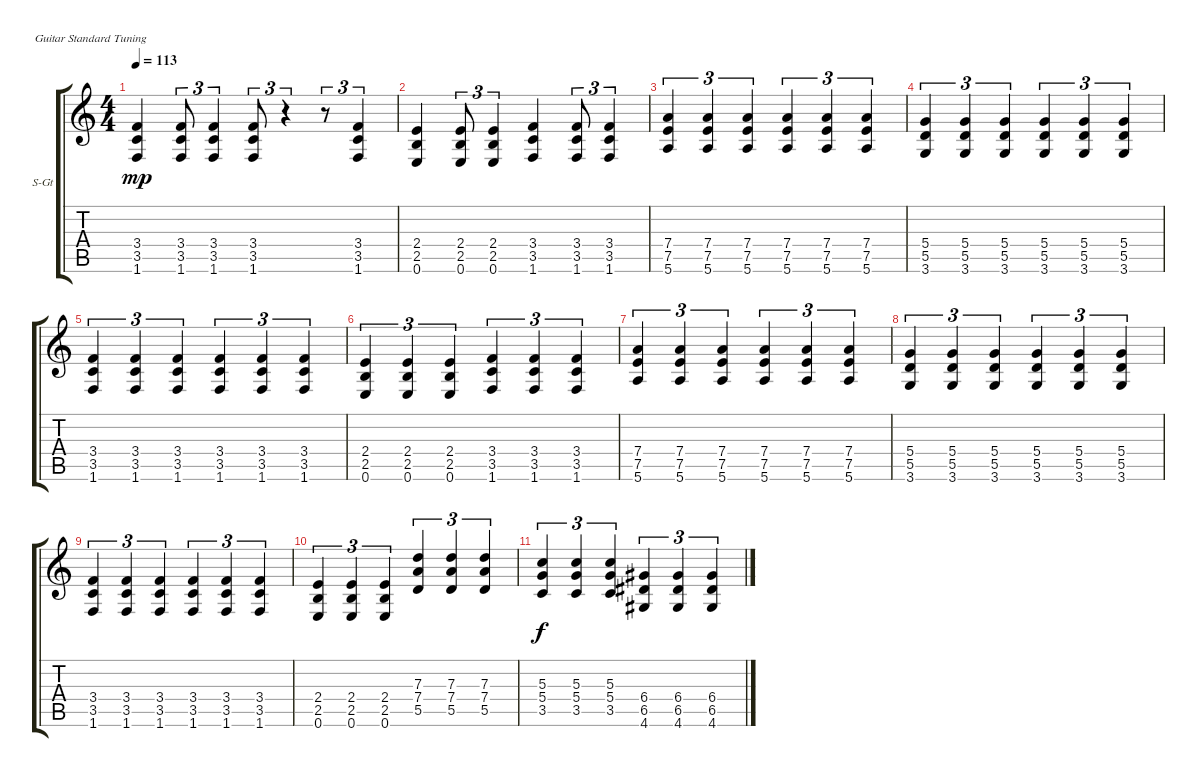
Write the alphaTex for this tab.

\defaultSystemsLayout 4
\bracketExtendMode groupsimilarinstruments
\firstSystemTrackNameOrientation horizontal
\otherSystemsTrackNameOrientation horizontal
\track ("Bridge E" "S-Gt") {instrument acousticguitarsteel}
\staff {score tabs}
\tuning (E4 B3 G3 D3 A2 E2)
\ts (4 4)
\tempo 113
\clef g2
\ks c
(1.6 3.5 3.4).4{dy mp} (1.6 3.5 3.4).8{tu (3 2)} (1.6 3.5 3.4).4{tu (3 2)} (1.6 3.5 3.4).8{tu (3 2)} r.4{tu (3 2)} r.8{tu (3 2)} (1.6 3.5 3.4).4{tu (3 2)} |
(0.6 2.5 2.4).4 (0.6 2.5 2.4).8{tu (3 2)} (0.6 2.5 2.4).4{tu (3 2)} (1.6 3.5 3.4).4 (1.6 3.5 3.4).8{tu (3 2)} (1.6 3.5 3.4).4{tu (3 2)} |
(5.6 7.5 7.4).4{tu (3 2)} (5.6 7.5 7.4).4{tu (3 2)} (5.6 7.5 7.4).4{tu (3 2)} (5.6 7.5 7.4).4{tu (3 2)} (5.6 7.5 7.4).4{tu (3 2)} (5.6 7.5 7.4).4{tu (3 2)} |
(3.6 5.5 5.4).4{tu (3 2)} (3.6 5.5 5.4).4{tu (3 2)} (3.6 5.5 5.4).4{tu (3 2)} (3.6 5.5 5.4).4{tu (3 2)} (3.6 5.5 5.4).4{tu (3 2)} (3.6 5.5 5.4).4{tu (3 2)} |
(1.6 3.5 3.4).4{tu (3 2)} (1.6 3.5 3.4).4{tu (3 2)} (1.6 3.5 3.4).4{tu (3 2)} (1.6 3.5 3.4).4{tu (3 2)} (1.6 3.5 3.4).4{tu (3 2)} (1.6 3.5 3.4).4{tu (3 2)} |
(0.6 2.5 2.4).4{tu (3 2)} (0.6 2.5 2.4).4{tu (3 2)} (0.6 2.5 2.4).4{tu (3 2)} (1.6 3.5 3.4).4{tu (3 2)} (1.6 3.5 3.4).4{tu (3 2)} (1.6 3.5 3.4).4{tu (3 2)} |
(5.6 7.5 7.4).4{tu (3 2)} (5.6 7.5 7.4).4{tu (3 2)} (5.6 7.5 7.4).4{tu (3 2)} (5.6 7.5 7.4).4{tu (3 2)} (5.6 7.5 7.4).4{tu (3 2)} (5.6 7.5 7.4).4{tu (3 2)} |
(3.6 5.5 5.4).4{tu (3 2)} (3.6 5.5 5.4).4{tu (3 2)} (3.6 5.5 5.4).4{tu (3 2)} (3.6 5.5 5.4).4{tu (3 2)} (3.6 5.5 5.4).4{tu (3 2)} (3.6 5.5 5.4).4{tu (3 2)} |
(1.6 3.5 3.4).4{tu (3 2)} (1.6 3.5 3.4).4{tu (3 2)} (1.6 3.5 3.4).4{tu (3 2)} (1.6 3.5 3.4).4{tu (3 2)} (1.6 3.5 3.4).4{tu (3 2)} (1.6 3.5 3.4).4{tu (3 2)} |
(0.6 2.5 2.4).4{tu (3 2)} (0.6 2.5 2.4).4{tu (3 2)} (0.6 2.5 2.4).4{tu (3 2)} (5.5 7.4 7.3).4{tu (3 2)} (5.5 7.4 7.3).4{tu (3 2)} (5.5 7.4 7.3).4{tu (3 2)} |
(3.5 5.3 5.4).4{tu (3 2) dy f} (3.5 5.3 5.4).4{tu (3 2)} (3.5 5.4 5.3).4{tu (3 2)} (6.5 6.4 4.6).4{tu (3 2)} (6.5 6.4 4.6).4{tu (3 2)} (6.5 6.4 4.6).4{tu (3 2)}
